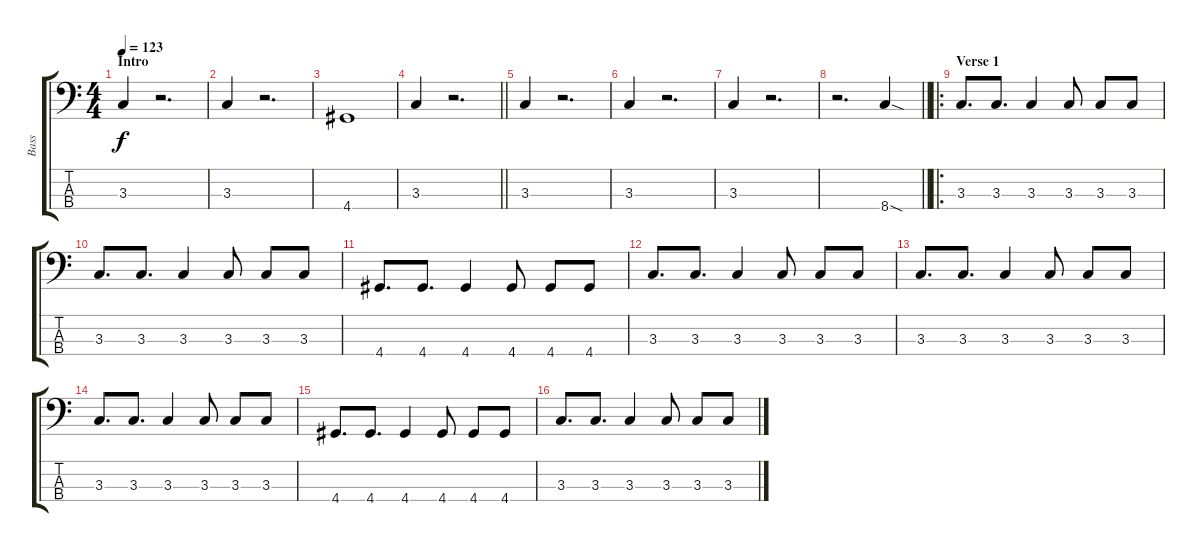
\track ("Bass" "Bass") {instrument electricbassfinger}
\staff {score tabs}
\tuning (G2 D2 A1 E1) {hide}
\ts (4 4)
\section ("" "Intro")
\tempo 123
\clef f4
\ks c
3.3.4{dy f} r.2{d} |
3.3.4 r.2{d} |
4.4.1 |
\barLineRight lightlight
3.3.4 r.2{d} |
3.3.4 r.2{d} |
3.3.4 r.2{d} |
3.3.4 r.2{d} |
\barLineRight lightlight
r.2{d} 8.4{sod}.4 |
\ro
\section ("" "Verse 1")
3.3.8{d} 3.3.8{d} 3.3.4 3.3.8 3.3.8 3.3.8 |
3.3.8{d} 3.3.8{d} 3.3.4 3.3.8 3.3.8 3.3.8 |
4.4.8{d} 4.4.8{d} 4.4.4 4.4.8 4.4.8 4.4.8 |
3.3.8{d} 3.3.8{d} 3.3.4 3.3.8 3.3.8 3.3.8 |
3.3.8{d} 3.3.8{d} 3.3.4 3.3.8 3.3.8 3.3.8 |
3.3.8{d} 3.3.8{d} 3.3.4 3.3.8 3.3.8 3.3.8 |
4.4.8{d} 4.4.8{d} 4.4.4 4.4.8 4.4.8 4.4.8 |
3.3.8{d} 3.3.8{d} 3.3.4 3.3.8 3.3.8 3.3.8
